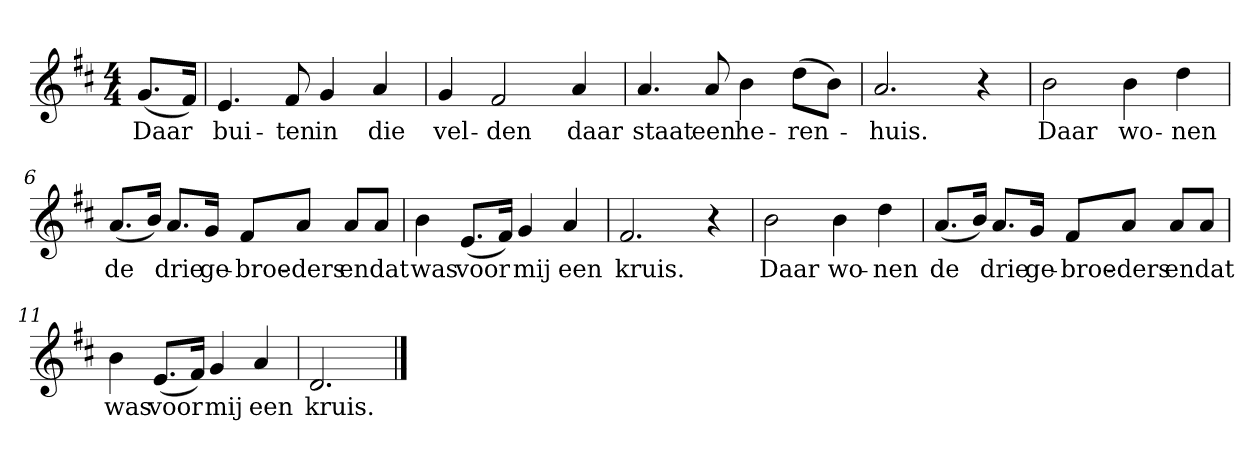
**kern	**text
*part1	*part1
*staff1	*staff1
*clefG2	*
*k[f#c#]	*
*D:	*
*M4/4	*
*MM120	*
=	=
(8.g/L	Daar
16f#/Jk)	.
=1	=1
4.e	bui-
8f#	-ten
4g	in
4a	die
=2	=2
4g	vel-
2f#	-den
4a	daar
=3	=3
4.a	staat
8a	een
4b	he-
(8dd\L	-ren-
8b\J)	.
=4	=4
2.a	-huis.
4r	.
=5	=5
2b	Daar
4b	wo-
4dd	-nen
=6	=6
(8.a/L	de
16b/Jk)	.
8.a/L	drie
16g/Jk	ge-
8f#/L	-broe-
8a/J	-ders
8a/L	en
8a/J	dat
=7	=7
4b	was
(8.e/L	voor
16f#/Jk)	.
4g	mij
4a	een
=8	=8
2.f#	kruis.
4r	.
=9	=9
2b	Daar
4b	wo-
4dd	-nen
=10	=10
(8.a/L	de
16b/Jk)	.
8.a/L	drie
16g/Jk	ge-
8f#/L	-broe-
8a/J	-ders
8a/L	en
8a/J	dat
=11	=11
4b	was
(8.e/L	voor
16f#/Jk)	.
4g	mij
4a	een
=12	=12
2.d	kruis.
==	==
*-	*-
